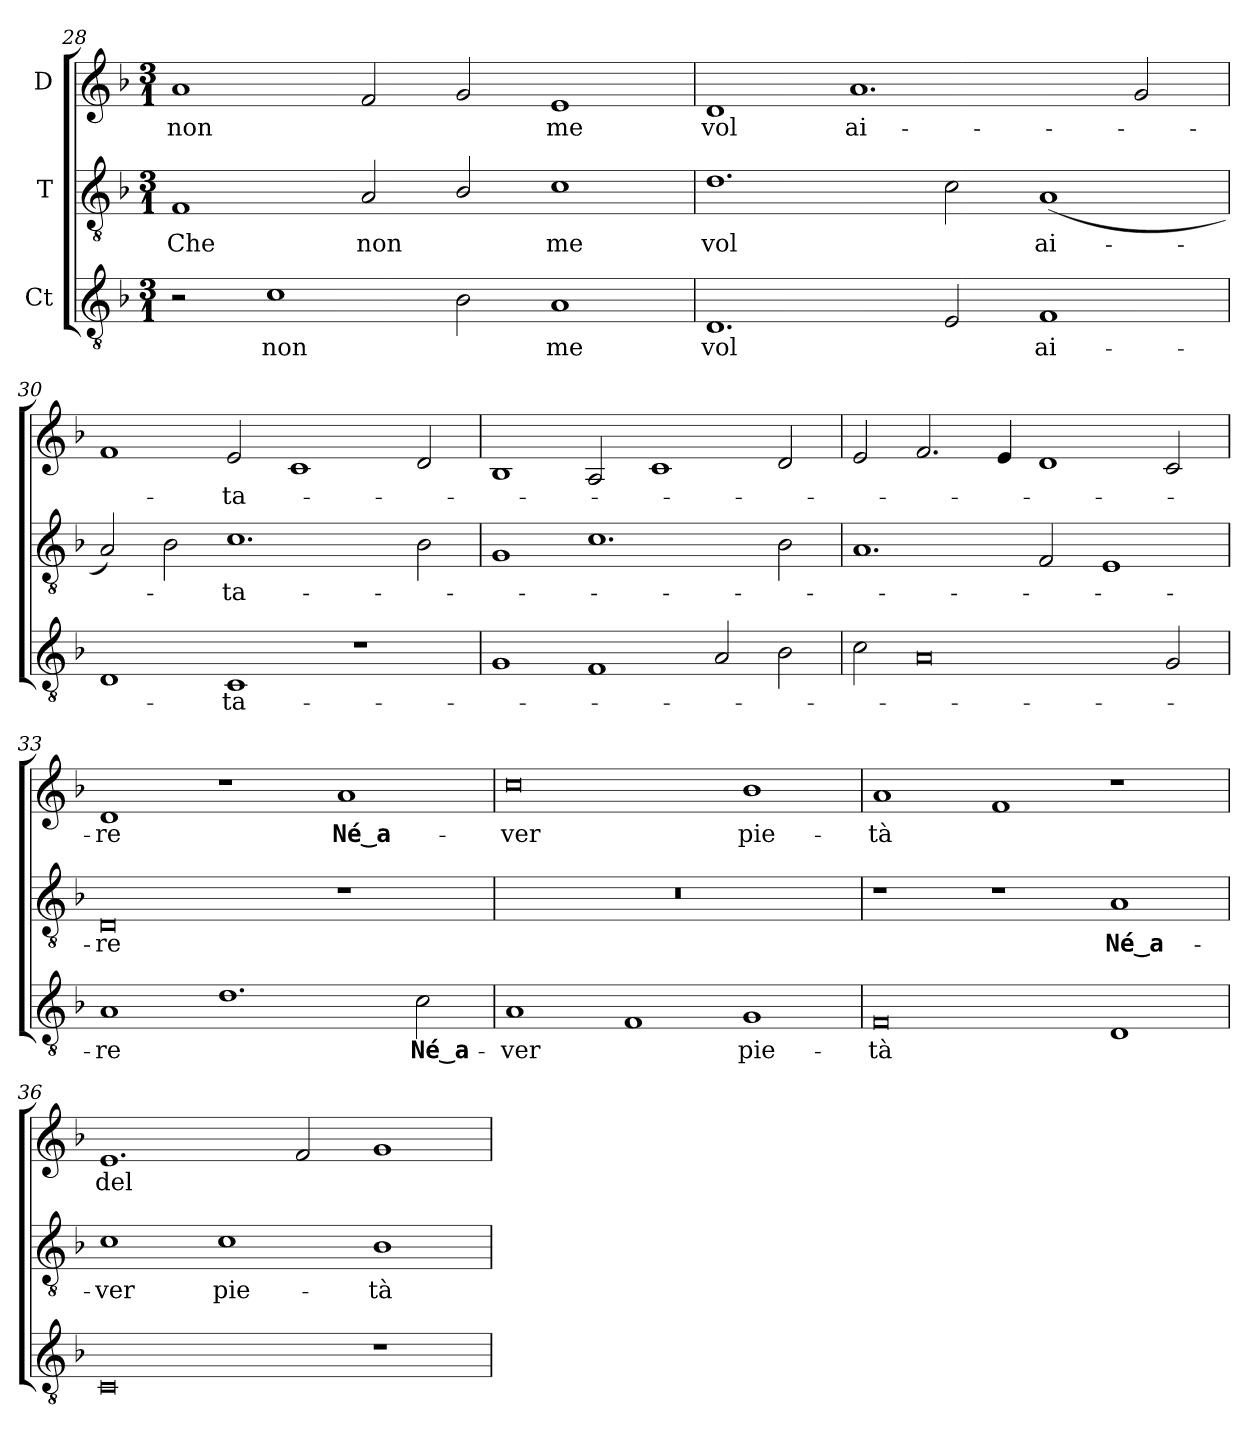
**kern	**text	**kern	**text	**kern	**text
*part3	*part3	*part2	*part2	*part1	*part1
*staff3	*staff3	*staff2	*staff2	*staff1	*staff1
*I"Ct	*	*I"T	*	*I"D	*
*clefGv2	*	*clefGv2	*	*clefG2	*
*ITrd7c12	*	*ITrd7c12	*	*	*
*k[b-]	*	*k[b-]	*	*k[b-]	*
*F:	*	*F:	*	*F:	*
*M3/1	*	*M3/1	*	*M3/1	*
=28	=28	=28	=28	=28	=28
!	!	!	!LO:LY:b:color=#000000	!	!
!	!	!	!	!	!LO:LY:b:color=#000000
2r	.	1FFi/	Che	1ai/	non
!	!LO:LY:b:color=#000000	!	!	!	!
1Ci\	non	.	.	.	.
!	!	!	!LO:LY:b:color=#000000	!	!
.	.	2AAi/	non	2fi/	.
2BB-i\	.	2BB-i/	.	2gi/	.
!	!LO:LY:b:color=#000000	!	!	!	!
!	!	!	!LO:LY:b:color=#000000	!	!
!	!	!	!	!	!LO:LY:b:color=#000000
1AAi/	me	1Ci\	me	1ei/	me
!!LO:LB:g=z
=29	=29	=29	=29	=29	=29
!	!LO:LY:b:color=#000000	!	!	!	!
!	!	!	!LO:LY:b:color=#000000	!	!
!	!	!	!	!	!LO:LY:b:color=#000000
1.DDi/	vol	1.Di\	vol	1di/	vol
!	!	!	!	!	!LO:LY:b:color=#000000
.	.	.	.	1.ai/	ai-
2EEi/	.	2Ci\	.	.	.
!	!LO:LY:b:color=#000000	!	!	!	!
!	!	!	!LO:LY:b:color=#000000	!	!
1FFi/	ai-	(1AAi/	ai-	.	.
.	.	.	.	2gi/	.
=30	=30	=30	=30	=30	=30
1DDi/	.	2AAi/)	.	1fi/	.
.	.	2BB-i\	.	.	.
!	!LO:LY:b:color=#000000	!	!	!	!
!	!	!	!LO:LY:b:color=#000000	!	!
!	!	!	!	!	!LO:LY:b:color=#000000
1CCi/	-ta-	1.Ci\	-ta-	2ei/	-ta-
.	.	.	.	1ci/	.
1r	.	.	.	.	.
.	.	2BB-i\	.	2di/	.
=31	=31	=31	=31	=31	=31
1GGi/	.	1GGi/	.	1B-i/	.
1FFi/	.	1.Ci\	.	2Ai/	.
.	.	.	.	1ci/	.
2AAi/	.	.	.	.	.
2BB-i\	.	2BB-i\	.	2di/	.
=32	=32	=32	=32	=32	=32
2Ci\	.	1.AAi/	.	2ei/	.
0AAi/	.	.	.	2.fi/	.
.	.	.	.	4ei/	.
.	.	2FFi/	.	1di/	.
.	.	1EEi/	.	.	.
2GGi/	.	.	.	2ci/	.
=33	=33	=33	=33	=33	=33
!	!LO:LY:b:color=#000000	!	!	!	!
!	!	!	!LO:LY:b:color=#000000	!	!
!	!	!	!	!	!LO:LY:b:color=#000000
1AAi/	-re	0DDi/	-re	1di/	-re
1.Di\	.	.	.	1r	.
!	!	!	!	!	!LO:LY:b:color=#000000
.	.	1r	.	1ai/	Né_a-
!	!LO:LY:b:color=#000000	!	!	!	!
2Ci\	Né_a-	.	.	.	.
!!LO:LB:g=z
=34	=34	=34	=34	=34	=34
!	!LO:LY:b:color=#000000	!	!	!	!
!	!	!	!	!	!LO:LY:b:color=#000000
1AAi/	-ver	0.r	.	0cci\	-ver
1FFi/	.	.	.	.	.
!	!LO:LY:b:color=#000000	!	!	!	!
!	!	!	!	!	!LO:LY:b:color=#000000
1GGi/	pie-	.	.	1b-i/	pie-
=35	=35	=35	=35	=35	=35
!	!LO:LY:b:color=#000000	!	!	!	!
!	!	!	!	!	!LO:LY:b:color=#000000
0FFi/	-tà	1r	.	1ai/	-tà
.	.	1r	.	1fi/	.
!	!	!	!LO:LY:b:color=#000000	!	!
1DDi/	.	1AAi/	Né_a-	1r	.
=36	=36	=36	=36	=36	=36
!	!	!	!LO:LY:b:color=#000000	!	!
!	!	!	!	!	!LO:LY:b:color=#000000
0CCi/	.	1Ci\	-ver	1.ei/	del
!	!	!	!LO:LY:b:color=#000000	!	!
.	.	1Ci\	pie-	.	.
.	.	.	.	2fi/	.
!	!	!	!LO:LY:b:color=#000000	!	!
1r	.	1BB-i/	-tà	1gi/	.
=	=	=	=	=	=
*-	*-	*-	*-	*-	*-
